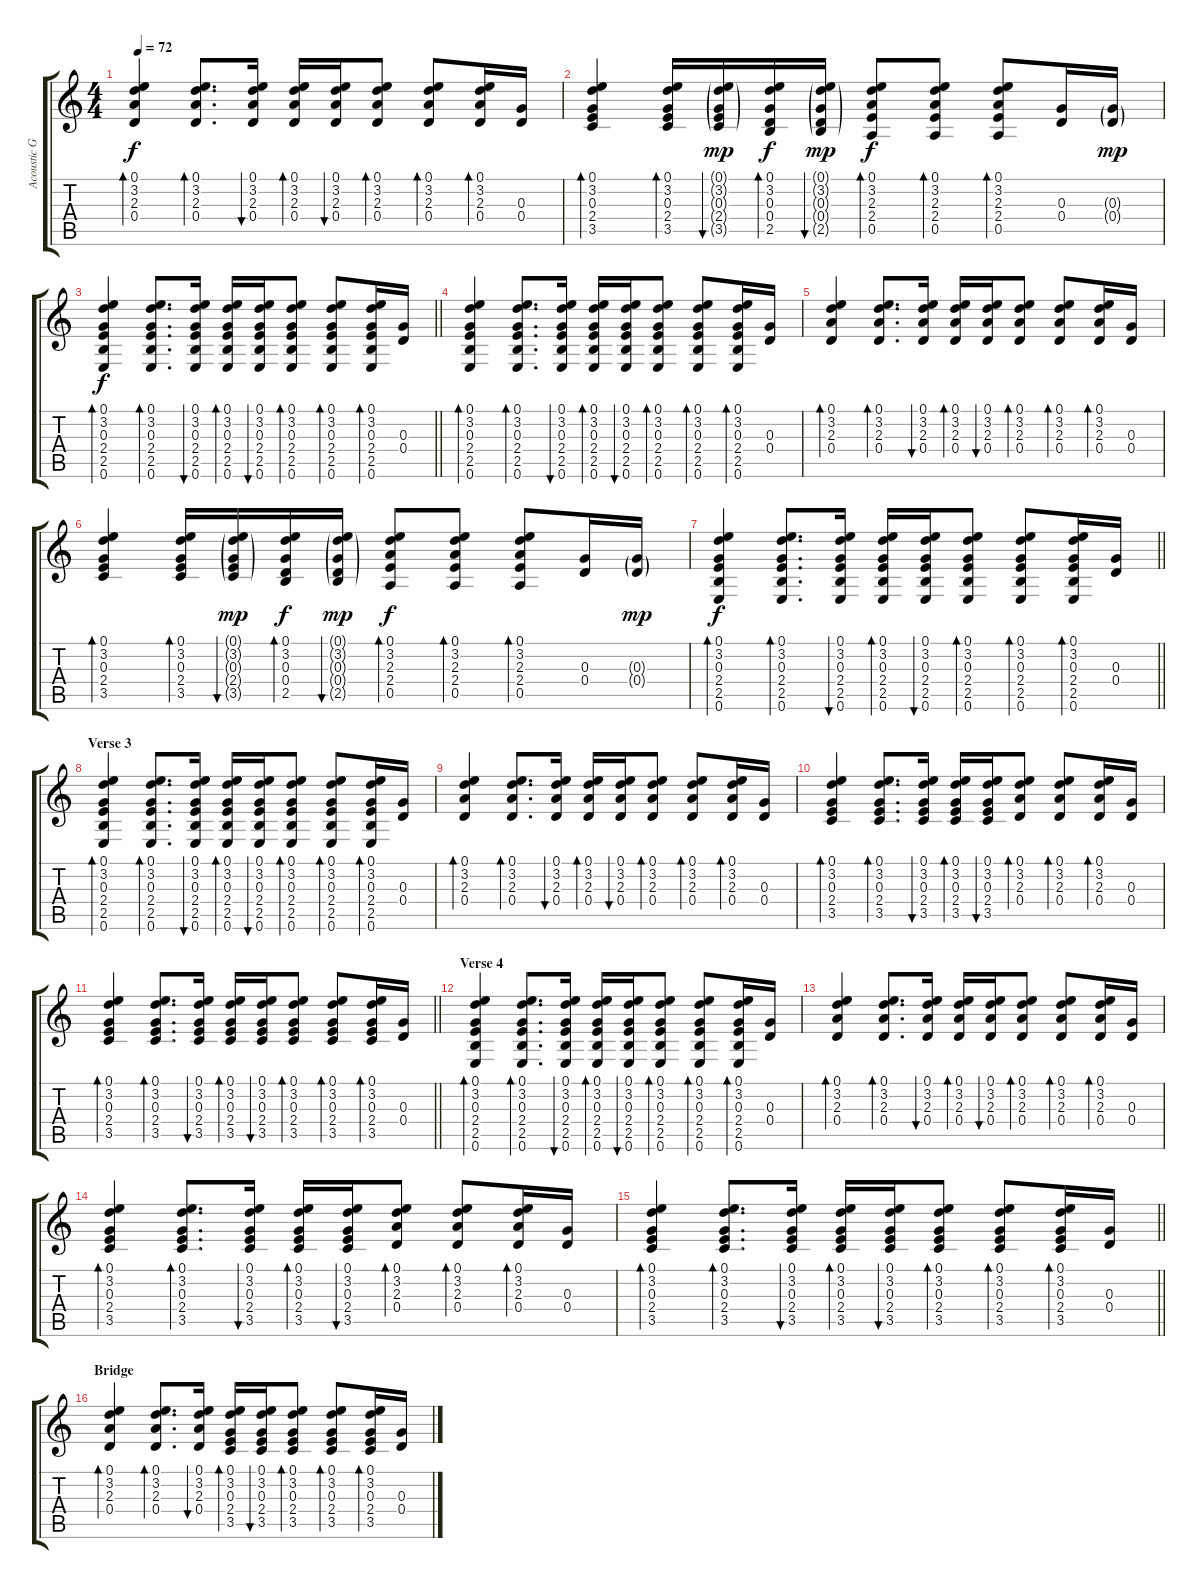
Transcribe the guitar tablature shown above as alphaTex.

\track ("Acoustic Guitar" "Acoustic G") {instrument acousticguitarsteel}
\staff {score tabs}
\tuning (E4 B3 G3 D3 A2 E2) {hide}
\ts (4 4)
\tempo 72
\clef g2
\ks c
(0.1 3.2 2.3 0.4).4{bd 30 dy f} (0.1 3.2 2.3 0.4).8{d bd 30} (0.1 3.2 2.3 0.4).16{bu 30} (0.1 3.2 2.3 0.4).16{bd 30} (0.1 3.2 2.3 0.4).16{bu 30} (0.1 3.2 2.3 0.4).8{bd 30} (0.1 3.2 2.3 0.4).8{bd 30} (0.1 3.2 2.3 0.4).16{bd 30} (0.3 0.4).16 |
(0.1 3.2 0.3 2.4 3.5).4{bd 30} (0.1 3.2 0.3 2.4 3.5).16{bd 30} (0.1{g} 3.2{g} 0.3{g} 2.4{g} 3.5{g}).16{bu 30 dy mp} (0.1 3.2 0.3 0.4 2.5).16{bd 30 dy f} (0.1{g} 3.2{g} 0.3{g} 0.4{g} 2.5{g}).16{bu 30 dy mp} (0.1 3.2 2.3 2.4 0.5).8{bd 30 dy f} (0.1 3.2 2.3 2.4 0.5).8{bd 30} (0.1 3.2 2.3 2.4 0.5).8{bd 30} (0.3 0.4).16 (0.3{g} 0.4{g}).16{dy mp} |
\barLineRight lightlight
(0.1 3.2 0.3 2.4 2.5 0.6).4{bd 30 dy f} (0.1 3.2 0.3 2.4 2.5 0.6).8{d bd 30} (0.1 3.2 0.3 2.4 2.5 0.6).16{bu 30} (0.1 3.2 0.3 2.4 2.5 0.6).16{bd 30} (0.1 3.2 0.3 2.4 2.5 0.6).16{bu 30} (0.1 3.2 0.3 2.4 2.5 0.6).8{bd 30} (0.1 3.2 0.3 2.4 2.5 0.6).8{bd 30} (0.1 3.2 0.3 2.4 2.5 0.6).16{bd 30} (0.3 0.4).16 |
(0.1 3.2 0.3 2.4 2.5 0.6).4{bd 30} (0.1 3.2 0.3 2.4 2.5 0.6).8{d bd 30} (0.1 3.2 0.3 2.4 2.5 0.6).16{bu 30} (0.1 3.2 0.3 2.4 2.5 0.6).16{bd 30} (0.1 3.2 0.3 2.4 2.5 0.6).16{bu 30} (0.1 3.2 0.3 2.4 2.5 0.6).8{bd 30} (0.1 3.2 0.3 2.4 2.5 0.6).8{bd 30} (0.1 3.2 0.3 2.4 2.5 0.6).16{bd 30} (0.3 0.4).16 |
(0.1 3.2 2.3 0.4).4{bd 30} (0.1 3.2 2.3 0.4).8{d bd 30} (0.1 3.2 2.3 0.4).16{bu 30} (0.1 3.2 2.3 0.4).16{bd 30} (0.1 3.2 2.3 0.4).16{bu 30} (0.1 3.2 2.3 0.4).8{bd 30} (0.1 3.2 2.3 0.4).8{bd 30} (0.1 3.2 2.3 0.4).16{bd 30} (0.3 0.4).16 |
(0.1 3.2 0.3 2.4 3.5).4{bd 30} (0.1 3.2 0.3 2.4 3.5).16{bd 30} (0.1{g} 3.2{g} 0.3{g} 2.4{g} 3.5{g}).16{bu 30 dy mp} (0.1 3.2 0.3 0.4 2.5).16{bd 30 dy f} (0.1{g} 3.2{g} 0.3{g} 0.4{g} 2.5{g}).16{bu 30 dy mp} (0.1 3.2 2.3 2.4 0.5).8{bd 30 dy f} (0.1 3.2 2.3 2.4 0.5).8{bd 30} (0.1 3.2 2.3 2.4 0.5).8{bd 30} (0.3 0.4).16 (0.3{g} 0.4{g}).16{dy mp} |
\barLineRight lightlight
(0.1 3.2 0.3 2.4 2.5 0.6).4{bd 30 dy f} (0.1 3.2 0.3 2.4 2.5 0.6).8{d bd 30} (0.1 3.2 0.3 2.4 2.5 0.6).16{bu 30} (0.1 3.2 0.3 2.4 2.5 0.6).16{bd 30} (0.1 3.2 0.3 2.4 2.5 0.6).16{bu 30} (0.1 3.2 0.3 2.4 2.5 0.6).8{bd 30} (0.1 3.2 0.3 2.4 2.5 0.6).8{bd 30} (0.1 3.2 0.3 2.4 2.5 0.6).16{bd 30} (0.3 0.4).16 |
\section ("" "Verse 3")
(0.1 3.2 0.3 2.4 2.5 0.6).4{bd 30} (0.1 3.2 0.3 2.4 2.5 0.6).8{d bd 30} (0.1 3.2 0.3 2.4 2.5 0.6).16{bu 30} (0.1 3.2 0.3 2.4 2.5 0.6).16{bd 30} (0.1 3.2 0.3 2.4 2.5 0.6).16{bu 30} (0.1 3.2 0.3 2.4 2.5 0.6).8{bd 30} (0.1 3.2 0.3 2.4 2.5 0.6).8{bd 30} (0.1 3.2 0.3 2.4 2.5 0.6).16{bd 30} (0.3 0.4).16 |
(0.1 3.2 2.3 0.4).4{bd 30} (0.1 3.2 2.3 0.4).8{d bd 30} (0.1 3.2 2.3 0.4).16{bu 30} (0.1 3.2 2.3 0.4).16{bd 30} (0.1 3.2 2.3 0.4).16{bu 30} (0.1 3.2 2.3 0.4).8{bd 30} (0.1 3.2 2.3 0.4).8{bd 30} (0.1 3.2 2.3 0.4).16{bd 30} (0.3 0.4).16 |
(0.1 3.2 0.3 2.4 3.5).4{bd 30} (0.1 3.2 0.3 2.4 3.5).8{d bd 30} (0.1 3.2 0.3 2.4 3.5).16{bu 30} (0.1 3.2 0.3 2.4 3.5).16{bd 30} (0.1 3.2 0.3 2.4 3.5).16{bu 30} (0.1 3.2 2.3 0.4).8{bd 30} (0.1 3.2 2.3 0.4).8{bd 30} (0.1 3.2 2.3 0.4).16{bd 30} (0.3 0.4).16 |
\barLineRight lightlight
(0.1 3.2 0.3 2.4 3.5).4{bd 30} (0.1 3.2 0.3 2.4 3.5).8{d bd 30} (0.1 3.2 0.3 2.4 3.5).16{bu 30} (0.1 3.2 0.3 2.4 3.5).16{bd 30} (0.1 3.2 0.3 2.4 3.5).16{bu 30} (0.1 3.2 0.3 2.4 3.5).8{bd 30} (0.1 3.2 0.3 2.4 3.5).8{bd 30} (0.1 3.2 0.3 2.4 3.5).16{bd 30} (0.3 0.4).16 |
\section ("" "Verse 4")
(0.1 3.2 0.3 2.4 2.5 0.6).4{bd 30} (0.1 3.2 0.3 2.4 2.5 0.6).8{d bd 30} (0.1 3.2 0.3 2.4 2.5 0.6).16{bu 30} (0.1 3.2 0.3 2.4 2.5 0.6).16{bd 30} (0.1 3.2 0.3 2.4 2.5 0.6).16{bu 30} (0.1 3.2 0.3 2.4 2.5 0.6).8{bd 30} (0.1 3.2 0.3 2.4 2.5 0.6).8{bd 30} (0.1 3.2 0.3 2.4 2.5 0.6).16{bd 30} (0.3 0.4).16 |
(0.1 3.2 2.3 0.4).4{bd 30} (0.1 3.2 2.3 0.4).8{d bd 30} (0.1 3.2 2.3 0.4).16{bu 30} (0.1 3.2 2.3 0.4).16{bd 30} (0.1 3.2 2.3 0.4).16{bu 30} (0.1 3.2 2.3 0.4).8{bd 30} (0.1 3.2 2.3 0.4).8{bd 30} (0.1 3.2 2.3 0.4).16{bd 30} (0.3 0.4).16 |
(0.1 3.2 0.3 2.4 3.5).4{bd 30} (0.1 3.2 0.3 2.4 3.5).8{d bd 30} (0.1 3.2 0.3 2.4 3.5).16{bu 30} (0.1 3.2 0.3 2.4 3.5).16{bd 30} (0.1 3.2 0.3 2.4 3.5).16{bu 30} (0.1 3.2 2.3 0.4).8{bd 30} (0.1 3.2 2.3 0.4).8{bd 30} (0.1 3.2 2.3 0.4).16{bd 30} (0.3 0.4).16 |
\barLineRight lightlight
(0.1 3.2 0.3 2.4 3.5).4{bd 30} (0.1 3.2 0.3 2.4 3.5).8{d bd 30} (0.1 3.2 0.3 2.4 3.5).16{bu 30} (0.1 3.2 0.3 2.4 3.5).16{bd 30} (0.1 3.2 0.3 2.4 3.5).16{bu 30} (0.1 3.2 0.3 2.4 3.5).8{bd 30} (0.1 3.2 0.3 2.4 3.5).8{bd 30} (0.1 3.2 0.3 2.4 3.5).16{bd 30} (0.3 0.4).16 |
\section ("" "Bridge")
(0.1 3.2 2.3 0.4).4{bd 30} (0.1 3.2 2.3 0.4).8{d bd 30} (0.1 3.2 2.3 0.4).16{bu 30} (0.1 3.2 0.3 2.4 3.5).16{bd 30} (0.1 3.2 0.3 2.4 3.5).16{bu 30} (0.1 3.2 0.3 2.4 3.5).8{bd 30} (0.1 3.2 0.3 2.4 3.5).8{bd 30} (0.1 3.2 0.3 2.4 3.5).16{bd 30} (0.3 0.4).16
